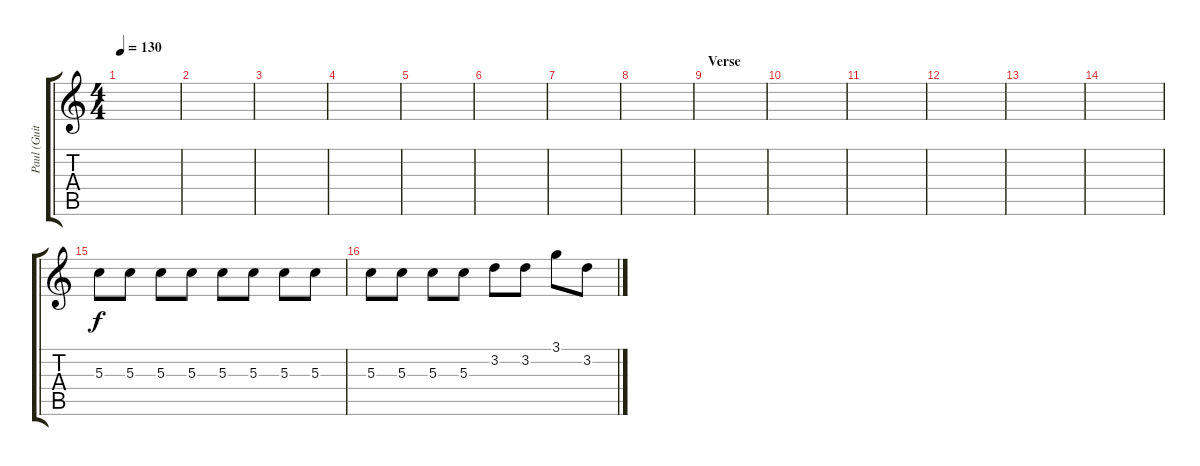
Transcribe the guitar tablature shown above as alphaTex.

\track ("Paul (Guitar)" "Paul (Guit") {instrument overdrivenguitar}
\staff {score tabs}
\tuning (E4 B3 G3 D3 A2 E2) {hide}
\ts (4 4)
\tempo 130
\clef g2
\ks c
|
|
|
|
|
|
|
|
\section ("" "Verse")
|
|
|
|
|
|
5.3.8{volume 16} 5.3.8 5.3.8 5.3.8 5.3.8 5.3.8 5.3.8 5.3.8 |
5.3.8 5.3.8 5.3.8 5.3.8 3.2.8 3.2.8 3.1.8 3.2.8
